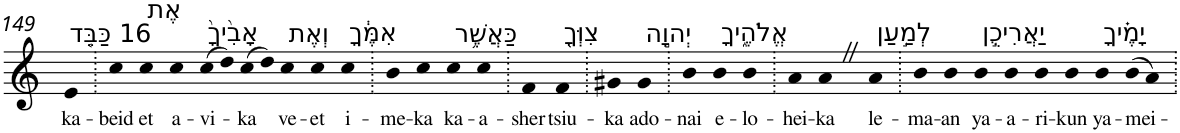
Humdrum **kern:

**kern	**text
*part1	*part1
*staff1	*staff1
*I"Piano	*
*I'Pno	*
!!LO:PB:g=z
*clefG2	*
*k[]	*
=149	=149
!LO:TX:a:t=16 כַּבֵּ֤ד	!
!	!LO:LY:b
4e	ka-
=150.	=150.
!	!LO:LY:b
4cc	-beid
!LO:TX:a:t=אֶת	!
!	!LO:LY:b
4cc	et
!LO:TX:a:t=אָבִ֙יךָ֙	!
!	!LO:LY:b
4cc	a-
!	!LO:LY:b
(8cc	-vi-
8dd)	.
!	!LO:LY:b
(8cc	-ka
8dd)	.
!LO:TX:a:t=וְאֶת	!
!	!LO:LY:b
4cc	ve-
!	!LO:LY:b
4cc	-et
!LO:TX:a:t=אִמֶּ֔ךָ	!
!	!LO:LY:b
4cc	i-
=151.	=151.
!	!LO:LY:b
4b	-me-
!	!LO:LY:b
4cc	-ka
!LO:TX:a:t=כַּאֲשֶׁ֥ר	!
!	!LO:LY:b
4cc	ka-
!	!LO:LY:b
4cc	-a-
=152.	=152.
!	!LO:LY:b
4f	-sher
!LO:TX:a:t=צִוְּךָ֖	!
!	!LO:LY:b
4f	tsiu-
=153.	=153.
!	!LO:LY:b
4g#X	-ka
!LO:TX:a:t=יְהוָ֣ה	!
!	!LO:LY:b
4g#	ado-
=154.	=154.
!	!LO:LY:b
4b	-nai
!LO:TX:a:t=אֱלֹהֶ֑יךָ	!
!	!LO:LY:b
4b	e-
!	!LO:LY:b
4b	-lo-
=155.	=155.
!	!LO:LY:b
4a	-hei-
!	!LO:LY:b
4aZ	-ka
!LO:TX:a:t=לְמַ֣עַן	!
!	!LO:LY:b
4a	le-
=156.	=156.
!	!LO:LY:b
4b	-ma-
!	!LO:LY:b
4b	-an
!LO:TX:a:t=יַאֲרִיכֻ֣ן	!
!	!LO:LY:b
4b	ya-
!	!LO:LY:b
4b	-a-
!	!LO:LY:b
4b	-ri-
!	!LO:LY:b
4b	-kun
!LO:TX:a:t=יָמֶ֗יךָ	!
!	!LO:LY:b
4b	ya-
!	!LO:LY:b
(8b	-mei-
8a)	.
=.	=.
*-	*-
